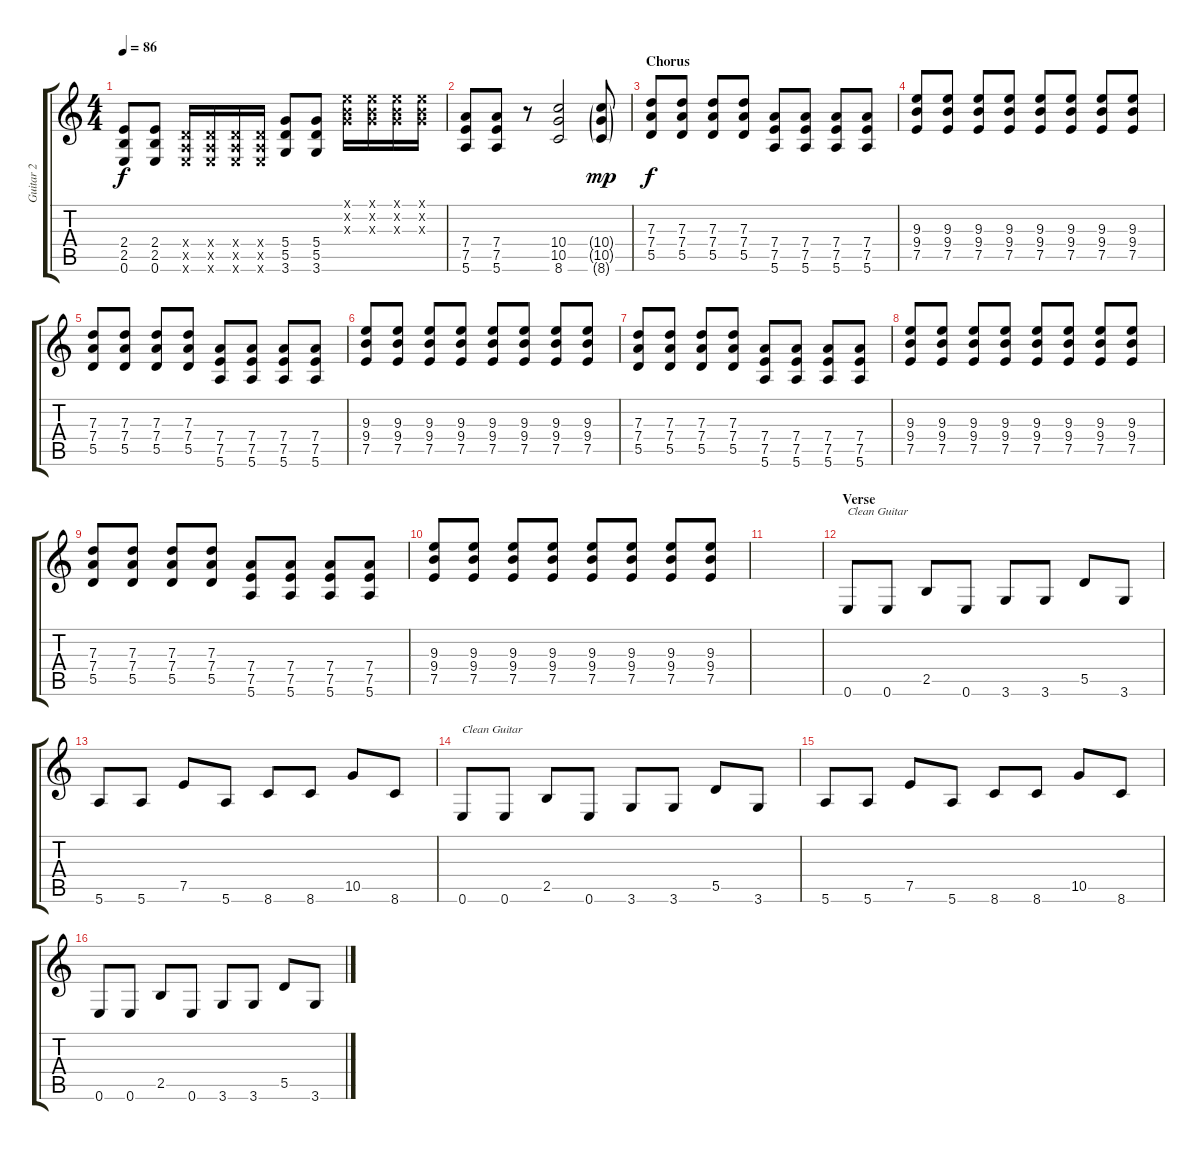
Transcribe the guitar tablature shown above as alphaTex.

\track ("Guitar 2" "Guitar 2") {instrument distortionguitar}
\staff {score tabs}
\tuning (E4 B3 G3 D3 A2 E2) {hide}
\ts (4 4)
\tempo 86
\clef g2
\ks c
(2.4 2.5 0.6).8{dy f} (2.4 2.5 0.6).8 (0.4{x} 0.5{x} 0.6{x}).16 (0.4{x} 0.5{x} 0.6{x}).16 (0.4{x} 0.5{x} 0.6{x}).16 (0.4{x} 0.5{x} 0.6{x}).16 (5.4 5.5 3.6).8 (5.4 5.5 3.6).8 (0.1{x} 0.2{x} 0.3{x}).16 (0.1{x} 0.2{x} 0.3{x}).16 (0.1{x} 0.2{x} 0.3{x}).16 (0.1{x} 0.2{x} 0.3{x}).16 |
(7.4 7.5 5.6).8 (7.4 7.5 5.6).8 r.8 (10.4 10.5 8.6).2 (10.4{g} 10.5{g} 8.6{g}).8{dy mp} |
\section ("" "Chorus")
(7.3 7.4 5.5).8{dy f} (7.3 7.4 5.5).8 (7.3 7.4 5.5).8 (7.3 7.4 5.5).8 (7.4 7.5 5.6).8 (7.4 7.5 5.6).8 (7.4 7.5 5.6).8 (7.4 7.5 5.6).8 |
(9.3 9.4 7.5).8 (9.3 9.4 7.5).8 (9.3 9.4 7.5).8 (9.3 9.4 7.5).8 (9.3 9.4 7.5).8 (9.3 9.4 7.5).8 (9.3 9.4 7.5).8 (9.3 9.4 7.5).8 |
(7.3 7.4 5.5).8 (7.3 7.4 5.5).8 (7.3 7.4 5.5).8 (7.3 7.4 5.5).8 (7.4 7.5 5.6).8 (7.4 7.5 5.6).8 (7.4 7.5 5.6).8 (7.4 7.5 5.6).8 |
(9.3 9.4 7.5).8 (9.3 9.4 7.5).8 (9.3 9.4 7.5).8 (9.3 9.4 7.5).8 (9.3 9.4 7.5).8 (9.3 9.4 7.5).8 (9.3 9.4 7.5).8 (9.3 9.4 7.5).8 |
(7.3 7.4 5.5).8 (7.3 7.4 5.5).8 (7.3 7.4 5.5).8 (7.3 7.4 5.5).8 (7.4 7.5 5.6).8 (7.4 7.5 5.6).8 (7.4 7.5 5.6).8 (7.4 7.5 5.6).8 |
(9.3 9.4 7.5).8 (9.3 9.4 7.5).8 (9.3 9.4 7.5).8 (9.3 9.4 7.5).8 (9.3 9.4 7.5).8 (9.3 9.4 7.5).8 (9.3 9.4 7.5).8 (9.3 9.4 7.5).8 |
(7.3 7.4 5.5).8 (7.3 7.4 5.5).8 (7.3 7.4 5.5).8 (7.3 7.4 5.5).8 (7.4 7.5 5.6).8 (7.4 7.5 5.6).8 (7.4 7.5 5.6).8 (7.4 7.5 5.6).8 |
(9.3 9.4 7.5).8 (9.3 9.4 7.5).8 (9.3 9.4 7.5).8 (9.3 9.4 7.5).8 (9.3 9.4 7.5).8 (9.3 9.4 7.5).8 (9.3 9.4 7.5).8 (9.3 9.4 7.5).8 |
|
\section ("" "Verse")
0.6.8{txt "Clean Guitar" volume 16 instrument acousticguitarnylon} 0.6.8 2.5.8 0.6.8 3.6.8 3.6.8 5.5.8 3.6.8 |
5.6.8 5.6.8 7.5.8 5.6.8 8.6.8 8.6.8 10.5.8 8.6.8 |
0.6.8{txt "Clean Guitar" volume 16 instrument acousticguitarnylon} 0.6.8 2.5.8 0.6.8 3.6.8 3.6.8 5.5.8 3.6.8 |
5.6.8 5.6.8 7.5.8 5.6.8 8.6.8 8.6.8 10.5.8 8.6.8 |
0.6.8 0.6.8 2.5.8 0.6.8 3.6.8 3.6.8 5.5.8 3.6.8
